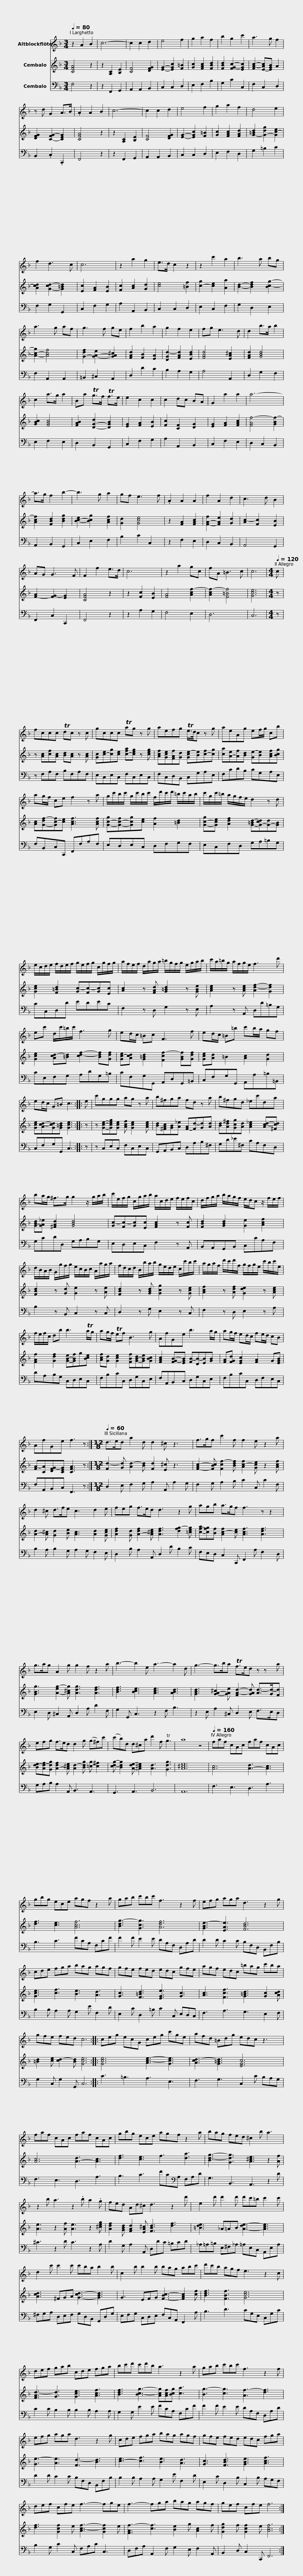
X:1
%%score 1 2 3
L:1/8
Q:1/4=80
M:3/4
I:linebreak $
K:F
V:1 treble
V:2 treble
V:3 bass
V:1
 z2 A2 B2 | c6- | c2 c2 d2 | e4 f2 | g2 a2 f2 | %5
 b2 g2 c'2 | a3 g f2 | z d G2 A>B |$ .A2 A2 B2 | c6- | %10
 c2 c2 d2 | e4 f2 | g2 a2 f2 | d4 e2 | f2 d3 c | %15
 c6 | z2 a2 g2 |$ e>d c2 z2 | z2 c'2 a2 | b3 a bg | %20
 a3 g af | g3 f ge | f2 b2 a2 | g2 f2 e2 | fg e3 d |$ %25
 d2 b>a b2 | c2 a>g a2 | Ba Tg>f Tf>e | e2 c2 c2 | c2 dc BA | %30
 G2 a2 a2 | a6- | a>g f2 b2- |$ b3 g a2 | gf e3 f | %35
 .A2 A2 A2 | f2 A2 d2 | c3 d B2 | AG G3 F | F2 f2 e>d | %40
 c6 |$ z2 a2 gc | fA =B3 c | c6 |$[M:4/4][Q:1/4=120] c | %45
 fccc Tdc z c | gccc Tag z g | aefg Te/>d/c z g |$ aeAg ef/g/ cb | ag/f/ ce f2 z a | %50
 g/c'/b/c'/ g/c'/b/c'/ f/d'/c'/d'/ =b/c'/a/b/ |$ c'/g/c'/=b/ a/g/f/e/ d2 z d | e/c/d/e/ f/d/e/f/ g/e/f/g/ c/g/f/g/ |$ a/f/e/f/ d/a/g/a/ =b/g/f/g/ e/g/a/b/ | c'/a/=b/g/ a/f/g/e/ f3 d' | %55
 ec' d/c'/=b/c'/ f3 g |$ ed/c/ =Bc F3 f | ed/c/ =B=b c'b/a/ gf | ed/c/ G=B c3 ::$ e | %60
 c'ggg ag z a | b^fga fd z a | b^fgd _ec'da |$ ba/g/ ^f>g g2 z/ g/a/b/ | c'/e/f/g/ c/g/a/b/ a/c/d/e/ f/e/f/c/ |$ %65
 d/f/g/a/ b/a/g/f/ e/d/c z/ f/e/f/ | d/B/A/B/ G/g/f/g/ e/c/B/c/ A/a/g/a/ |$ f/d/c/d/ B/b/a/b/ g/e/d/e/ c/c'/b/c'/ | a/g/a/f/ d'/c'/d'/f/ g/f/g/e/ c'/b/c'/e/ |$ f/e/f/c/ db b3 Ta/g/ | %70
 ag/f/ Tef B3 g | AfGe b3 a/g/ |$ ag/f/ ed/c/ fe/d/ cB | AfGe f3 z :|$[M:12/8][Q:1/4=60] d>ed a2 d d2 ^c z3 | %75
 f>gf c'2 f f2 e z2 a | d2 ^c d>fe c3 d2 e |$ feg f>ed d3 z2 g | agb a>gf f3 z z2 | g>ag A2 g g2 f z2 a |$ %80
 b3- b2 e a3- a2 d | g3- g>ba Tf>ed z z a | efg f>ed d2 g (g^f)c' |$ (c'b)d d^ca d'2 f Tg3 | a8 z4 |$ %85
[Q:1/4=160] faf cAc faf cAc | gbg ece agf z2 a | gab c'bc' f3 z2 f |$ efg aga d3 z2 g | cde fga bag agf | %90
 gfe fed edc gfe |$ agf edc =bag c'ba | gfe fed c6 :: ceg ecG ceg c'ge |$ afd =Bdg edc z3 | %95
 faf cAc faf cAc | gbg ece agf z2 a |$ bag fed ^c2 b a3 | z2 b a3 z2 .b a2 .g | fed Ad^c d3 z2 d' |$ %100
 e2 d' d'2 d' d'c'=b c'2 c' | d2 c' c'2 c' c'ba b2 b |$ c2 b b2 b bag abc' | d'c'b agf e3 z2 c | def gab cde fga |$ %105
 bc'd' c'd'b a3 z2 a | gab c'bc' f3 z2 f |$ efg aga d3 z2 g | cde fga bag agf | gfe fed edc fga |$ %110
 def cfe f3- fge | f3- fga bag agf | gef cfe f6 :| %113
V:2
 [CFA]4 z2 | z2 [A,C]2 [B,E]2 | [CF]4 [DFG]2 | [EG]2- [EGc]2 [F=B]2 | [Gc]2 [FAc]2 [FBd]2 | %5
 [FBd]2 [FG-c-]2 [EGc]2 | [FA-c-]2 [E-Ac][EGB] A2 | [DFG]2 [C-FG-]2 [CEG]2 |$ [CFA]4 z2 | z2 [A,C]2 [B,E]2 | %10
 [CF]4 [DFG]2 | [EG]2- [EGc]2 [F=B]2 | [Gc]2 [FAc]2 [FAd]2 | [G-=Bd]2 [G-dg]2 [Gc-e]2 | [Acd]2 [G-cd-]2 [G=Bd]2 | %15
 [Ec]2 [FA]2 [EB]2 | [Fc]2 [Ac]2 [Gd]2 |$ [ce]4 [=Bf]2 | [c-g]2 [ce]2 [Aa]2 | [Bd]2- [Bdf]2 [Bc-g-]2 | %20
 [A-c-g]2 [Acf]4 | [G-df]2 [G-A-e]2 [GA^c]2 | [FAd]2 [FB]2 [EA]2 | [DGd-]2 [FAd]2 [EBd]2 | [FAd]4 [EA^c]2 |$ %25
 [FAd]2 [GBd]4 | [GBc]2 [FAc]4 | [FAB]2 [D-G-d]2 [DGB]2 | [EG]2 [FA]2 [EB]2 | [Fc]2 [CF]2 [DG]2 | %30
 [EG]2 [FA]2 [FAc]2 | [FAf-]4 [GBf-]2 | [Acf]2 [FBd]2 [Bdg]2 |$ [B-c-e]2 [Bcg]2 [Acf]2 | [Gd]2 [Gce]4 | %35
 z2 [FA]2 [FAc]2 | [F-A-f]2 [FAe]2 [Gd]2 | [Ac-]2 [Fc]2 [EB]2 | [F-A]2 [FG-]2 [EG]2 | [CFA]4 z2 | %40
 z2 [Fc]2 [EB]2 |$ [FA]4 [Acf-]2 | [Acf-]2 [F=Bf]4 | [Gce]6 |$[M:4/4] z | %45
 z [Ac][cf][Ac] [Bd][Ac] z [Ac] | [Gc][c-e][cg][ce] [c-fa][ceg] z [ceg] | [Acf][Gce][FAf][Gd] [Gce-][Be][c-f][cg] |$ [ca][A-e][Af][Bd] [Ge-][Be][Acf][Bcg] | [Ac][G-df-][Gc-f][ce] [Acf]3 [Acf] | %50
 [G-c-g][G-c-f][Gcg][ce] [Af]2 [=Bd]2 |$ [G-c-g][Gce] [Adf]2 [G-=Bd-][G-cd][G-d][GB] | [Gce]2 [F=Bd]2 [Gc-][Fc-][Gc][Ec] |$ [Ac]2 z [FAd] [G=Bd]2 z [GBe] | [Ace]2 z [Ace] [Ad-f-]2 [Gdf]2 | %55
 [Gce]2 [Acd-][=Bd] [cd-f-]2 [Bdf][Gdf] |$ [Gc-e][Acd] [G=Bd]2 [Fcf-]2 [GBf][Gdf] | [Gce][Ad] =B2 [Ac]2 [Gd]2 | [Gce][Ac-d-][Gcd][G=Bd] [Gce]3 ::$ z | %60
 z [Gce]-[Gceg][Gce] [Acf] [Gce]2 [Ace] | [Bd][^FAc][GB][A_e] [F-A][Fd-][Gd][Ad] | [Bd][Ad^f][Gcg][Ad] [Ac_e]2 [Ac-d-][^Fcd] |$ [G-Bd][GA_e] [^FAd]2 [GBd]4 | [Gc-][Fc-][Gc][Ec] [FAc]2 z [Fc] |$ %65
 [FBd]2 [GBd]2 [Ge]2 [Acf]2 | [FBd]2 z [Gd] [Ge]2 z [Ae] |$ [FBd]2 z [GBd] [Gcg]2 z [Gce] | [Acf]2 z [Adf] [Gde]2 z [Ace] |$ [FAf]2 [Gdf]2 [G-B-e][GBf]g[Bce] | %70
 [Acf][Gd] [Gce]2 [FBf][G-B-d][GBe][GBc] | [FAc]2 [FG-B-][EGB] [FB-][DB-][EB][GB] |$ [FA][FGd] [EGc]2 [FA]2 G[EGB] | [FA-][CA][DFG-][CEG] [CFA]3 z :|$[M:12/8] [Fd-]2 [Gd] [Ad-]2 [Bd] [Fd]2 [E^c] z3 | %75
 [F-Ac-]2 [FBc] [Fcf-]2 [Bdf] [Ac-f]2 [Gce] z2 [Acf] | [A-d]2 [A^c] [Gd]2 [Be] [Ac]3 [Ad]2 [Gce] |$ [Adf]2 [Gd] [A-df]2 [A^ce] [Adf]3 [dfg-]2 [=ceg] | [c-f-a][cfg][Bf] [Ac-f]2 [ce] [Acf]3 [Adf]3 | [GBg]3 [A-eg-]2 [A^cg] [Adg]3 [Adf]3 |$ %80
 [Bdf]3 [Bce]3 [Ace]3 [ABd]3 | [GBd]3 [G-A-^c]2 [GAe] [FA-d-]2 [GAd] [Ad-]>[Gd-][Fd] | [Bd-e][Ad-f][Gdg] [A-df]2 [A^ce] [Ad-]2 [Bdg] [=c-g] [c^f]2 |$ [cd-g-] [Bdg]2 [A-de-] [A^ce]2 [Ad]3 [Gdg]3 | [A^ce]12 |$ %85
 [Ac]6 [A-d]3 [Ac]3 | [df]3 [ce]3 [Acf]6 | [Bdg-]3 [Gcg]3 [Adf]6 |$ [GBe-]3 [EAe]3 [FBd]6 | [Gce]3 [cf]3 [Be]3 [Ad]3 | %90
 [Gc]3 [F=Bd]3 [EGe]3 [Gc]3 |$ [Ac]3 [Fcf]3 [G=Bd]3 [Gc]2 [Acd] | [=Bd]2 [ce] [cd-]2 [Bd] [Gce]6 :: [Gce]6 [Ac-e-]3 [Gce]3 |$ [Acd-]3 [G=Bd]3 [EGc]6 | %95
 [Ac]6 [A-d]3 [Ac]3 | [df]3 [ce]3 f3 [da]3 |$ [Bd-g-]3 [Gdg]3 [A^ce]3 z2 [Af] | [Ae]3 z2 [Af] [Ae]3 z2 [^ceg] | [Adf]2 [GBd] [FAd]2 [EA^c] [FBd]3 [df]3 |$ %100
 [=Bde]3 _A=AB [A-de-]3 [Ace]3 | [Acd]3 ^FGA [G-cd-]3 [GBd]3 |$ G3 EFG [F-Bc-]3 [FAc]2 [cf] | [Bdf]3 [FBf]3 [Gce]6 | [FAd-]3 [Gd]3 [Gce]3 [Acf]3 |$ %105
 [Bdf]3 [Bc-g-]3 [Acg][Acf][Bcg] [ca]3 | [Bg-]3 [cg]3 [Af-]3 [df]3 |$ [Ge-]3 [Ae]3 [Fd-]3 [Bd]3 | [c-e]3 [cf]3 [Be]3 [Ad]3 | [Gc]3 [FBd]3 [GBe]3 [Acf]3 |$ %110
 [df]3 [Gcf]2 e [Ac-f-]3 [Gcf]2 e | [FAf-]3 [cf]3 [Be]2 g [Ac]2 f | [Gdg]2 f [Gcf]2 e [Acf]6 :| %113
V:3
 F,4 z2 | z2 F,,2 G,,2 | A,,2 A,,2 B,,2 | C,2 C,2 D,2 | E,2 F,2 B,2 | %5
 G,2 C2 C,2 | F,2 C,2 D,2 | B,,2 .C,2 .C,,2 |$ F,,4 z2 | z2 F,,2 G,,2 | %10
 A,,2 A,,2 B,,2 | C,2 C,2 D,2 | E,2 F,2 D,2 | G,2 =B,2 C2 | F,2 G,2 G,,2 | %15
 C,2 F,2 G,2 | A,2 A,,2 B,,2 |$ C,2 C,2 D,2 | E,2 C,2 F,2 | G,2 D,2 E,2 | %20
 F,2 A,,2 A,,2 | =B,,2 ^C,2 A,,2 | D,2 D2 C2 | B,2 A,2 G,2 | A,4 A,,2 |$ %25
 D,2 G,2 F,2 | E,2 F,2 E,2 | D,2 B,,2 G,,2 | C,2 F,2 G,2 | A,2 A,,2 B,,2 | %30
 C,2 F,2 E,2 | D,2 C,2 B,,2 | A,,2 B,,2 G,,2 |$ C,2 E,2 F,2 | B,2 C2 C,2 | %35
 z2 F,2 E,2 | D,2 C,2 B,,2 | A,,4 G,,2 | F,,2 C,2 C,,2 | F,,4 z2 | %40
 z2 A,2 G,2 |$ F,4 E,2 | D,6 | C,6 |$[M:4/4] z | %45
 z F,A,F, B,F,A,F, | E,C,E,C, F,C,E,C, | F,C,D,B,, C,G,A,E, |$ F,CDB, CG,A,E, | F,B,,C,C,, F,,F,A,F, | %50
 E,D,E,C, D,F,G,F, |$ E,C,F,D, G,A,=B,G, | CC,D,D EDEC |$ F,2 z D, G,2 z E, | A,2 z A,, D,D=B,G, | %55
 CE,F,G, A,DG,=B, |$ CF,G,G,, A,,D,G,,=B,, | C,F,G,G,, A,,A,=B,=B,, | C,F,G,G,, C,3 ::$ z | %60
 z C,E,C, F,C,E,C, | G,,A,,B,,C, D,A,B,^F, | G,D_E^F, CA,F,D, |$ G,CDD, G,A,B,G, | E,D,E,C, F,2 z A,, |$ %65
 B,,A,,G,,B,, C,CA,F, | B,2 z B,, C,2 z C, |$ D,2 z G, E,2 z C, | F,2 z D, E,2 z A, |$ DA,B,G, C,D,E,C, | %70
 F,B,CC, D,G,C,E, | F,A,,B,,C, D,G,C,E, |$ F,B,CC, D,F,E,C, | F,A,,B,,C, F,,3 z :|$[M:12/8] D,2 E, F,2 G, A,2 A,, A,2 G, | %75
 F,2 G, A,2 B, C2 C, C2 F, | B,2 A, B,2 G, A,2 G, F,2 E, |$ D,2 B, A,2 A,, D,2 D B,2 C | F,E,D, C,2 C,, F,,2 A, F,2 D, | E,2 D, ^C,2 A,, D,2 A, D2 F, |$ %80
 G,2 G,, C,3 z2 F, B,3 | z2 E, A,2 ^C, D,2 E, F,>E,D, | G,A,B, A,2 A,, B,,3 A,,3 |$ G,,3 A,,3 B,,6 | A,,12 |$ %85
 F,3 E,3 D,3 A,3 | B,3 C3 FCA, F,CF | F2 F E2 E DA,F, D,A,D |$ D2 D C2 C B,F,D, B,,F,B, | B,2 B, A,2 A, G,2 E F,2 D | %90
 E,2 C D,2 =B, C2 C, E,D,C, |$ F,3 A,3 G,3 E,2 F, | G,2 C, G,2 G,, C,6 :: C3 =B,3 A,3 E,3 |$ F,3 G,3 C,2 C B,A,G, | %95
 F,3 E,3 D,3 A,3 | B,3 C3 FC[K:bass]A, F,A,D |$ G,3 B,,3 A,,3 z2 D | ^C3 z2 D C3 z2 A, | D2 G, A,2 A,, D,DC =B,CD |$ %100
 _A,=A,=B, E,^F,_A, =A,E,C, A,,E,A, | ^F,G,A, D,E,F, G,D,B,, G,,D,G, |$ E,F,G, C,D,E, F,C,A,, F,,2 A, | B,3 D3 CG,E, C,G,C | C2 C B,2 B, B,2 B, A,2 A, |$ %105
 G,2 G, E2 E FCA, F,CF | F2 F E2 E DA,F, D,A,D |$ D2 D C2 C B,F,D, B,,F,B, | B,2 B, A,2 A, G,2 E F,2 D | E,2 C D,2 B, C,2 B, A,G,F, |$ %110
 B,2 G, C2 C, F,A,C C,3 | D,F,A, A,,2 F, G,2 E, F,2 A,, | B,,2 D, C,2 C,, F,,6 :| %113
